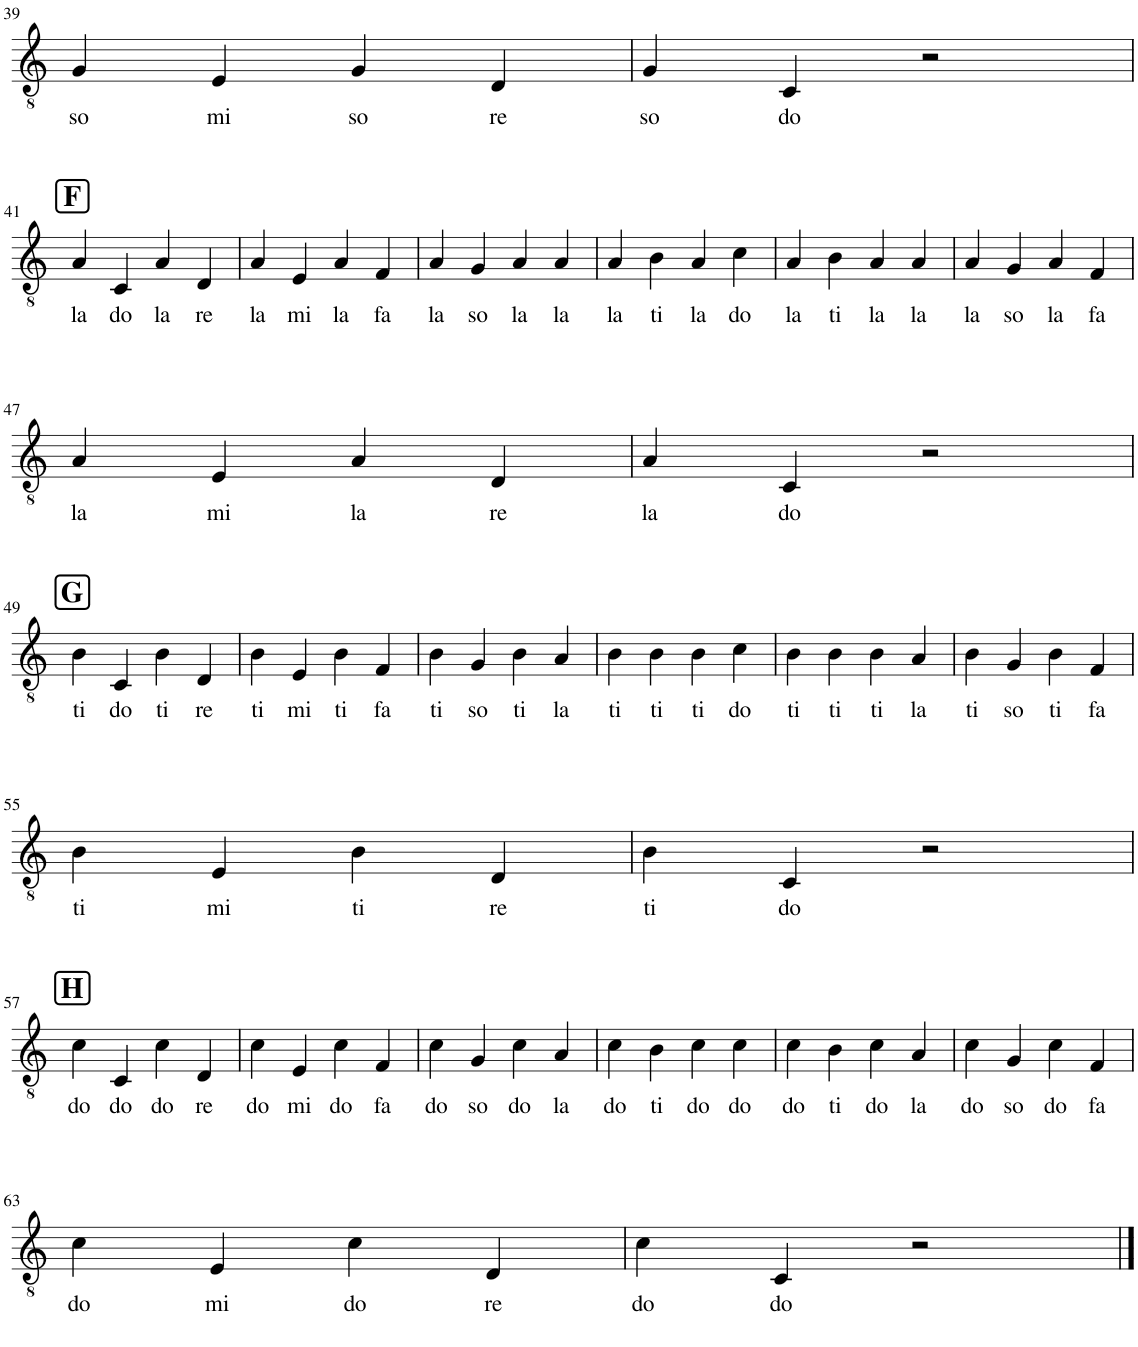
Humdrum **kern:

**kern	**text
*part1	*part1
*staff1	*staff1
*I"Tenor	*
*I'T.	*
!!LO:PB:g=z
*clefGv2	*
*k[]	*
*M4/4	*
=39	=39
!	!LO:LY:b
4G/	so
!	!LO:LY:b
4E/	mi
!	!LO:LY:b
4G/	so
!	!LO:LY:b
4D/	re
=40	=40
!	!LO:LY:b
4G/	so
!	!LO:LY:b
4C/	do
2r	.
!!LO:LB:g=z
!!LO:REH:place=s1:a:B:cj:fs=14:t=F
=41	=41
!	!LO:LY:b
4A/	la
!	!LO:LY:b
4C/	do
!	!LO:LY:b
4A/	la
!	!LO:LY:b
4D/	re
=42	=42
!	!LO:LY:b
4A/	la
!	!LO:LY:b
4E/	mi
!	!LO:LY:b
4A/	la
!	!LO:LY:b
4F/	fa
=43	=43
!	!LO:LY:b
4A/	la
!	!LO:LY:b
4G/	so
!	!LO:LY:b
4A/	la
!	!LO:LY:b
4A/	la
=44	=44
!	!LO:LY:b
4A/	la
!	!LO:LY:b
4B\	ti
!	!LO:LY:b
4A/	la
!	!LO:LY:b
4c\	do
=45	=45
!	!LO:LY:b
4A/	la
!	!LO:LY:b
4B\	ti
!	!LO:LY:b
4A/	la
!	!LO:LY:b
4A/	la
=46	=46
!	!LO:LY:b
4A/	la
!	!LO:LY:b
4G/	so
!	!LO:LY:b
4A/	la
!	!LO:LY:b
4F/	fa
!!LO:LB:g=z
=47	=47
!	!LO:LY:b
4A/	la
!	!LO:LY:b
4E/	mi
!	!LO:LY:b
4A/	la
!	!LO:LY:b
4D/	re
=48	=48
!	!LO:LY:b
4A/	la
!	!LO:LY:b
4C/	do
2r	.
!!LO:LB:g=z
!!LO:REH:place=s1:a:B:cj:fs=14:t=G
=49	=49
!	!LO:LY:b
4B\	ti
!	!LO:LY:b
4C/	do
!	!LO:LY:b
4B\	ti
!	!LO:LY:b
4D/	re
=50	=50
!	!LO:LY:b
4B\	ti
!	!LO:LY:b
4E/	mi
!	!LO:LY:b
4B\	ti
!	!LO:LY:b
4F/	fa
=51	=51
!	!LO:LY:b
4B\	ti
!	!LO:LY:b
4G/	so
!	!LO:LY:b
4B\	ti
!	!LO:LY:b
4A/	la
=52	=52
!	!LO:LY:b
4B\	ti
!	!LO:LY:b
4B\	ti
!	!LO:LY:b
4B\	ti
!	!LO:LY:b
4c\	do
=53	=53
!	!LO:LY:b
4B\	ti
!	!LO:LY:b
4B\	ti
!	!LO:LY:b
4B\	ti
!	!LO:LY:b
4A/	la
=54	=54
!	!LO:LY:b
4B\	ti
!	!LO:LY:b
4G/	so
!	!LO:LY:b
4B\	ti
!	!LO:LY:b
4F/	fa
!!LO:LB:g=z
=55	=55
!	!LO:LY:b
4B\	ti
!	!LO:LY:b
4E/	mi
!	!LO:LY:b
4B\	ti
!	!LO:LY:b
4D/	re
=56	=56
!	!LO:LY:b
4B\	ti
!	!LO:LY:b
4C/	do
2r	.
!!LO:LB:g=z
!!LO:REH:place=s1:a:B:cj:fs=14:t=H
=57	=57
!	!LO:LY:b
4c\	do
!	!LO:LY:b
4C/	do
!	!LO:LY:b
4c\	do
!	!LO:LY:b
4D/	re
=58	=58
!	!LO:LY:b
4c\	do
!	!LO:LY:b
4E/	mi
!	!LO:LY:b
4c\	do
!	!LO:LY:b
4F/	fa
=59	=59
!	!LO:LY:b
4c\	do
!	!LO:LY:b
4G/	so
!	!LO:LY:b
4c\	do
!	!LO:LY:b
4A/	la
=60	=60
!	!LO:LY:b
4c\	do
!	!LO:LY:b
4B\	ti
!	!LO:LY:b
4c\	do
!	!LO:LY:b
4c\	do
=61	=61
!	!LO:LY:b
4c\	do
!	!LO:LY:b
4B\	ti
!	!LO:LY:b
4c\	do
!	!LO:LY:b
4A/	la
=62	=62
!	!LO:LY:b
4c\	do
!	!LO:LY:b
4G/	so
!	!LO:LY:b
4c\	do
!	!LO:LY:b
4F/	fa
!!LO:LB:g=z
=63	=63
!	!LO:LY:b
4c\	do
!	!LO:LY:b
4E/	mi
!	!LO:LY:b
4c\	do
!	!LO:LY:b
4D/	re
=64	=64
!	!LO:LY:b
4c\	do
!	!LO:LY:b
4C/	do
2r	.
==	==
*-	*-
